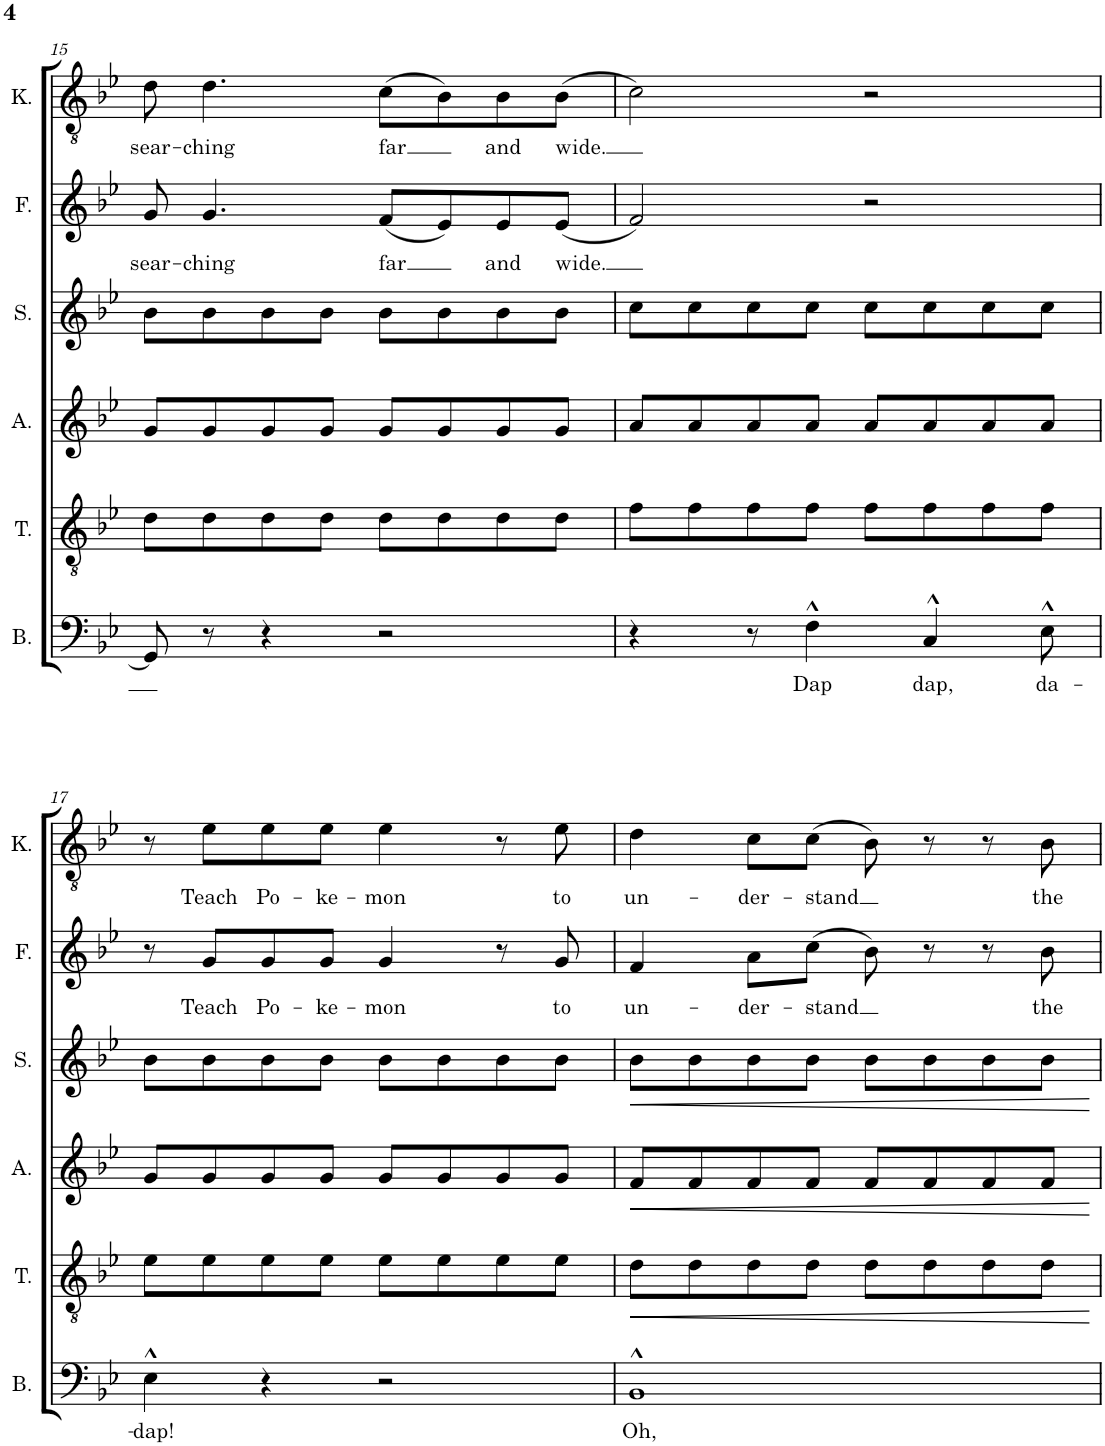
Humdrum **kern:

**kern	**text	**kern	**dynam	**kern	**dynam	**kern	**dynam	**kern	**text	**kern	**text
*part6	*part6	*part5	*part5	*part4	*part4	*part3	*part3	*part2	*part2	*part1	*part1
*staff6	*staff6	*staff5	*staff5	*staff4	*staff4	*staff3	*staff3	*staff2	*staff2	*staff1	*staff1
*I"Bass	*	*I"Tenor	*	*I"Alto	*	*I"Soprano	*	*I"Friend	*	*I"Ketchum	*
*I'B.	*	*I'T.	*	*I'A.	*	*I'S.	*	*I'F.	*	*I'K.	*
!!LO:PB:g=z
*clefF4	*	*clefGv2	*	*clefG2	*	*clefG2	*	*clefG2	*	*clefGv2	*
*k[b-e-]	*	*k[b-e-]	*	*k[b-e-]	*	*k[b-e-]	*	*k[b-e-]	*	*k[b-e-]	*
*M4/4	*	*M4/4	*	*M4/4	*	*M4/4	*	*M4/4	*	*M4/4	*
=15	=15	=15	=15	=15	=15	=15	=15	=15	=15	=15	=15
!	!	!	!	!	!	!	!	!	!LO:LY:b	!	!LO:LY:b
8GG/]	.	8d\L	.	8g/L	.	8b-\L	.	8g/	sear-	8d\	sear-
!	!	!	!	!	!	!	!	!	!LO:LY:b	!	!LO:LY:b
8r	.	8d\	.	8g/	.	8b-\	.	4.g/	-ching	4.d\	-ching
4r	.	8d\	.	8g/	.	8b-\	.	.	.	.	.
.	.	8d\J	.	8g/J	.	8b-\J	.	.	.	.	.
!	!	!	!	!	!	!	!	!	!LO:LY:b	!	!LO:LY:b
2r	.	8d\L	.	8g/L	.	8b-\L	.	(8f/L	far	(8c\L	far
.	.	8d\	.	8g/	.	8b-\	.	8e-/)	.	8B-\)	.
!	!	!	!	!	!	!	!	!	!LO:LY:b	!	!LO:LY:b
.	.	8d\	.	8g/	.	8b-\	.	8e-/	and	8B-\	and
!	!	!	!	!	!	!	!	!	!LO:LY:b	!	!LO:LY:b
.	.	8d\J	.	8g/J	.	8b-\J	.	(8e-/J	wide.	(8B-\J	wide.
=16	=16	=16	=16	=16	=16	=16	=16	=16	=16	=16	=16
4r	.	8f\L	.	8a/L	.	8cc\L	.	2f/)	.	2c\)	.
.	.	8f\	.	8a/	.	8cc\	.	.	.	.	.
8r	.	8f\	.	8a/	.	8cc\	.	.	.	.	.
!	!LO:LY:b	!	!	!	!	!	!	!	!	!	!
4F^^\	Dap	8f\J	.	8a/J	.	8cc\J	.	.	.	.	.
.	.	8f\L	.	8a/L	.	8cc\L	.	2r	.	2r	.
!	!LO:LY:b	!	!	!	!	!	!	!	!	!	!
4C^^/	dap,	8f\	.	8a/	.	8cc\	.	.	.	.	.
.	.	8f\	.	8a/	.	8cc\	.	.	.	.	.
!	!LO:LY:b	!	!	!	!	!	!	!	!	!	!
8E-^^\	da-	8f\J	.	8a/J	.	8cc\J	.	.	.	.	.
!!LO:LB:g=z
=17	=17	=17	=17	=17	=17	=17	=17	=17	=17	=17	=17
!	!LO:LY:b	!	!	!	!	!	!	!	!	!	!
4E-^^\	-dap!	8e-\L	.	8g/L	.	8b-\L	.	8r	.	8r	.
!	!	!	!	!	!	!	!	!	!LO:LY:b	!	!LO:LY:b
.	.	8e-\	.	8g/	.	8b-\	.	8g/L	Teach	8e-\L	Teach
!	!	!	!	!	!	!	!	!	!LO:LY:b	!	!LO:LY:b
4r	.	8e-\	.	8g/	.	8b-\	.	8g/	Po-	8e-\	Po-
!	!	!	!	!	!	!	!	!	!LO:LY:b	!	!LO:LY:b
.	.	8e-\J	.	8g/J	.	8b-\J	.	8g/J	-ke-	8e-\J	-ke-
!	!	!	!	!	!	!	!	!	!LO:LY:b	!	!LO:LY:b
2r	.	8e-\L	.	8g/L	.	8b-\L	.	4g/	-mon	4e-\	-mon
.	.	8e-\	.	8g/	.	8b-\	.	.	.	.	.
.	.	8e-\	.	8g/	.	8b-\	.	8r	.	8r	.
!	!	!	!	!	!	!	!	!	!LO:LY:b	!	!LO:LY:b
.	.	8e-\J	.	8g/J	.	8b-\J	.	8g/	to	8e-\	to
=18	=18	=18	=18	=18	=18	=18	=18	=18	=18	=18	=18
!	!LO:LY:b	!	!LO:HP:b	!	!LO:HP:b	!	!LO:HP:b	!	!LO:LY:b	!	!LO:LY:b
1BB-^^	Oh,	8d\L	<	8f/L	<	8b-\L	<	4f/	un-	4d\	un-
.	.	8d\	.	8f/	.	8b-\	.	.	.	.	.
!	!	!	!	!	!	!	!	!	!LO:LY:b	!	!LO:LY:b
.	.	8d\	.	8f/	.	8b-\	.	8a\L	-der-	8c\L	-der-
!	!	!	!	!	!	!	!	!	!LO:LY:b	!	!LO:LY:b
.	.	8d\J	.	8f/J	.	8b-\J	.	(8cc\J	-stand	(8c\J	-stand
.	.	8d\L	.	8f/L	.	8b-\L	.	8b-\)	.	8B-\)	.
.	.	8d\	.	8f/	.	8b-\	.	8r	.	8r	.
.	.	8d\	.	8f/	.	8b-\	.	8r	.	8r	.
!	!	!	!	!	!	!	!	!	!LO:LY:b	!	!LO:LY:b
.	.	8d\J	.	8f/J	.	8b-\J	.	8b-\	the	8B-\	the
.	.	.	[	.	[	.	[	.	.	.	.
=	=	=	=	=	=	=	=	=	=	=	=
*-	*-	*-	*-	*-	*-	*-	*-	*-	*-	*-	*-
